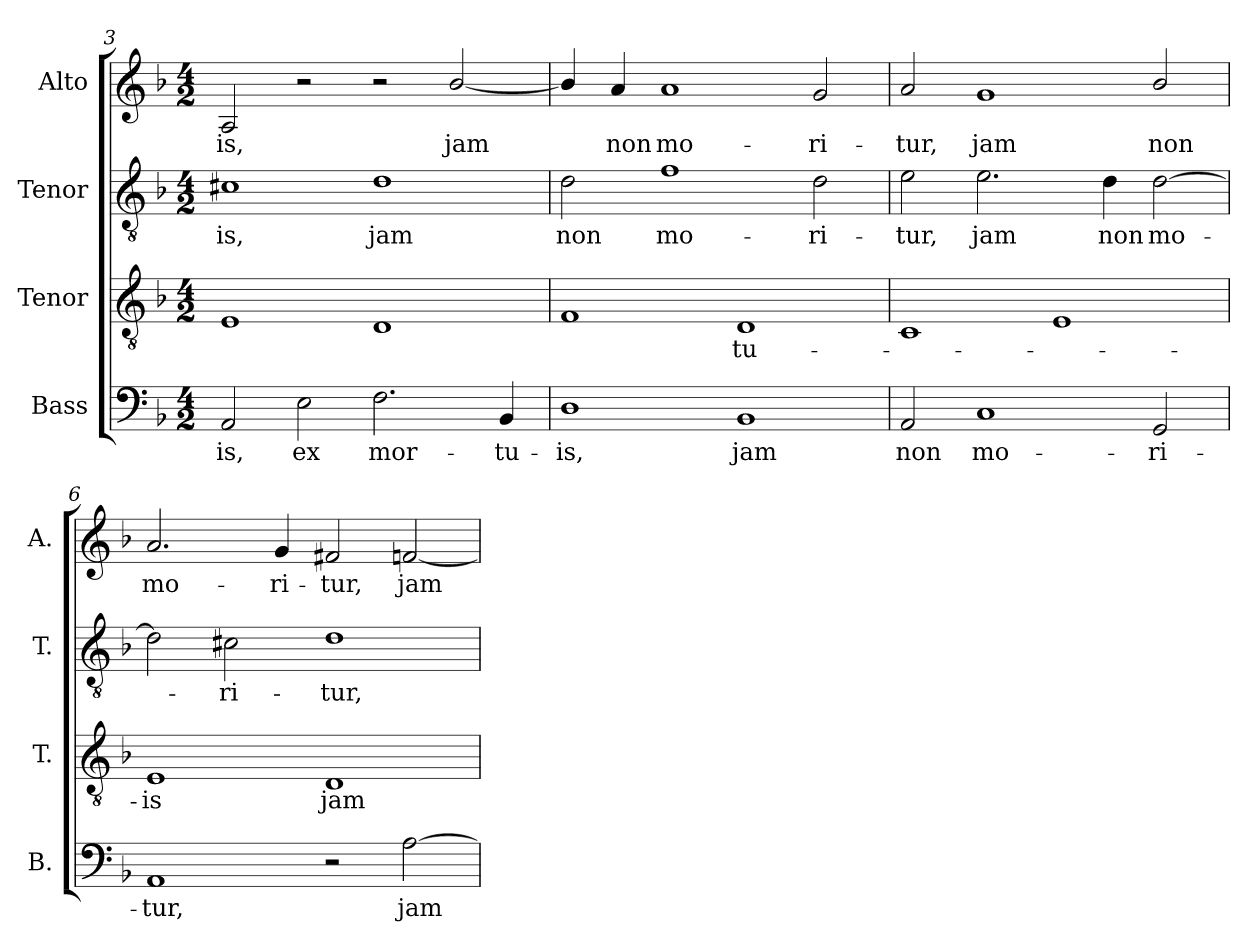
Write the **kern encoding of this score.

**kern	**text	**kern	**text	**kern	**text	**kern	**text
*part4	*part4	*part3	*part3	*part2	*part2	*part1	*part1
*staff4	*staff4	*staff3	*staff3	*staff2	*staff2	*staff1	*staff1
*I"Bass	*	*I"Tenor	*	*I"Tenor	*	*I"Alto	*
*I'B.	*	*I'T.	*	*I'T.	*	*I'A.	*
!!LO:LB:g=z
*clefF4	*	*clefGv2	*	*clefGv2	*	*clefG2	*
*	*	*ITrd7c12	*	*ITrd7c12	*	*	*
*k[b-]	*	*k[b-]	*	*k[b-]	*	*k[b-]	*
*F:	*	*F:	*	*F:	*	*F:	*
*M4/2	*	*M4/2	*	*M4/2	*	*M4/2	*
=3	=3	=3	=3	=3	=3	=3	=3
!	!LO:LY:b:color=#000000	!	!	!	!	!	!
!	!	!	!	!	!LO:LY:b:color=#000000	!	!
!	!	!	!	!	!	!	!LO:LY:b:color=#000000
2AAi/	-is,	1EEi	.	1C#Xi	-is,	2Ai/	-is,
!	!LO:LY:b:color=#000000	!	!	!	!	!	!
2Ei\	ex	.	.	.	.	2r	.
!	!LO:LY:b:color=#000000	!	!	!	!	!	!
!	!	!	!	!	!LO:LY:b:color=#000000	!	!
2.Fi\	mor-	1DDi	.	1Di	jam	2r	.
!	!	!	!	!	!	!	!LO:LY:b:color=#000000
.	.	.	.	.	.	[2b-i/	jam
!	!LO:LY:b:color=#000000	!	!	!	!	!	!
4BB-i/	-tu-	.	.	.	.	.	.
=4	=4	=4	=4	=4	=4	=4	=4
!	!LO:LY:b:color=#000000	!	!	!	!	!	!
!	!	!	!	!	!LO:LY:b:color=#000000	!	!
1Di	-is,	1FFi	.	2Di\	non	4b-i/]	.
!	!	!	!	!	!	!	!LO:LY:b:color=#000000
.	.	.	.	.	.	4ai/	non
!	!	!	!	!	!LO:LY:b:color=#000000	!	!
!	!	!	!	!	!	!	!LO:LY:b:color=#000000
.	.	.	.	1Fi	mo-	1ai	mo-
!	!LO:LY:b:color=#000000	!	!	!	!	!	!
!	!	!	!LO:LY:b:color=#000000	!	!	!	!
1BB-i	jam	1DDi	-tu-	.	.	.	.
!	!	!	!	!	!LO:LY:b:color=#000000	!	!
!	!	!	!	!	!	!	!LO:LY:b:color=#000000
.	.	.	.	2Di\	-ri-	2gi/	-ri-
=5	=5	=5	=5	=5	=5	=5	=5
!	!LO:LY:b:color=#000000	!	!	!	!	!	!
!	!	!	!	!	!LO:LY:b:color=#000000	!	!
!	!	!	!	!	!	!	!LO:LY:b:color=#000000
2AAi/	non	1CCi	.	2Ei\	-tur,	2ai/	-tur,
!	!LO:LY:b:color=#000000	!	!	!	!	!	!
!	!	!	!	!	!LO:LY:b:color=#000000	!	!
!	!	!	!	!	!	!	!LO:LY:b:color=#000000
1Ci	mo-	.	.	2.Ei\	jam	1gi	jam
.	.	1EEi	.	.	.	.	.
!	!	!	!	!	!LO:LY:b:color=#000000	!	!
.	.	.	.	4Di\	non	.	.
!	!LO:LY:b:color=#000000	!	!	!	!	!	!
!	!	!	!	!	!LO:LY:b:color=#000000	!	!
!	!	!	!	!	!	!	!LO:LY:b:color=#000000
2GGi/	-ri-	.	.	[2Di\	mo-	2b-i/	non
=6	=6	=6	=6	=6	=6	=6	=6
!	!LO:LY:b:color=#000000	!	!	!	!	!	!
!	!	!	!LO:LY:b:color=#000000	!	!	!	!
!	!	!	!	!	!	!	!LO:LY:b:color=#000000
1AAi	-tur,	1EEi	-is	2Di\]	.	2.ai/	mo-
!	!	!	!	!	!LO:LY:b:color=#000000	!	!
.	.	.	.	2C#Xi\	-ri-	.	.
!	!	!	!	!	!	!	!LO:LY:b:color=#000000
.	.	.	.	.	.	4gi/	-ri-
!	!	!	!LO:LY:b:color=#000000	!	!	!	!
!	!	!	!	!	!LO:LY:b:color=#000000	!	!
!	!	!	!	!	!	!	!LO:LY:b:color=#000000
2r	.	1DDi	jam	1Di	-tur,	2f#Xi/	-tur,
!	!LO:LY:b:color=#000000	!	!	!	!	!	!
!	!	!	!	!	!	!	!LO:LY:b:color=#000000
[2Ai\	jam	.	.	.	.	[2fni/	jam
=	=	=	=	=	=	=	=
*-	*-	*-	*-	*-	*-	*-	*-
